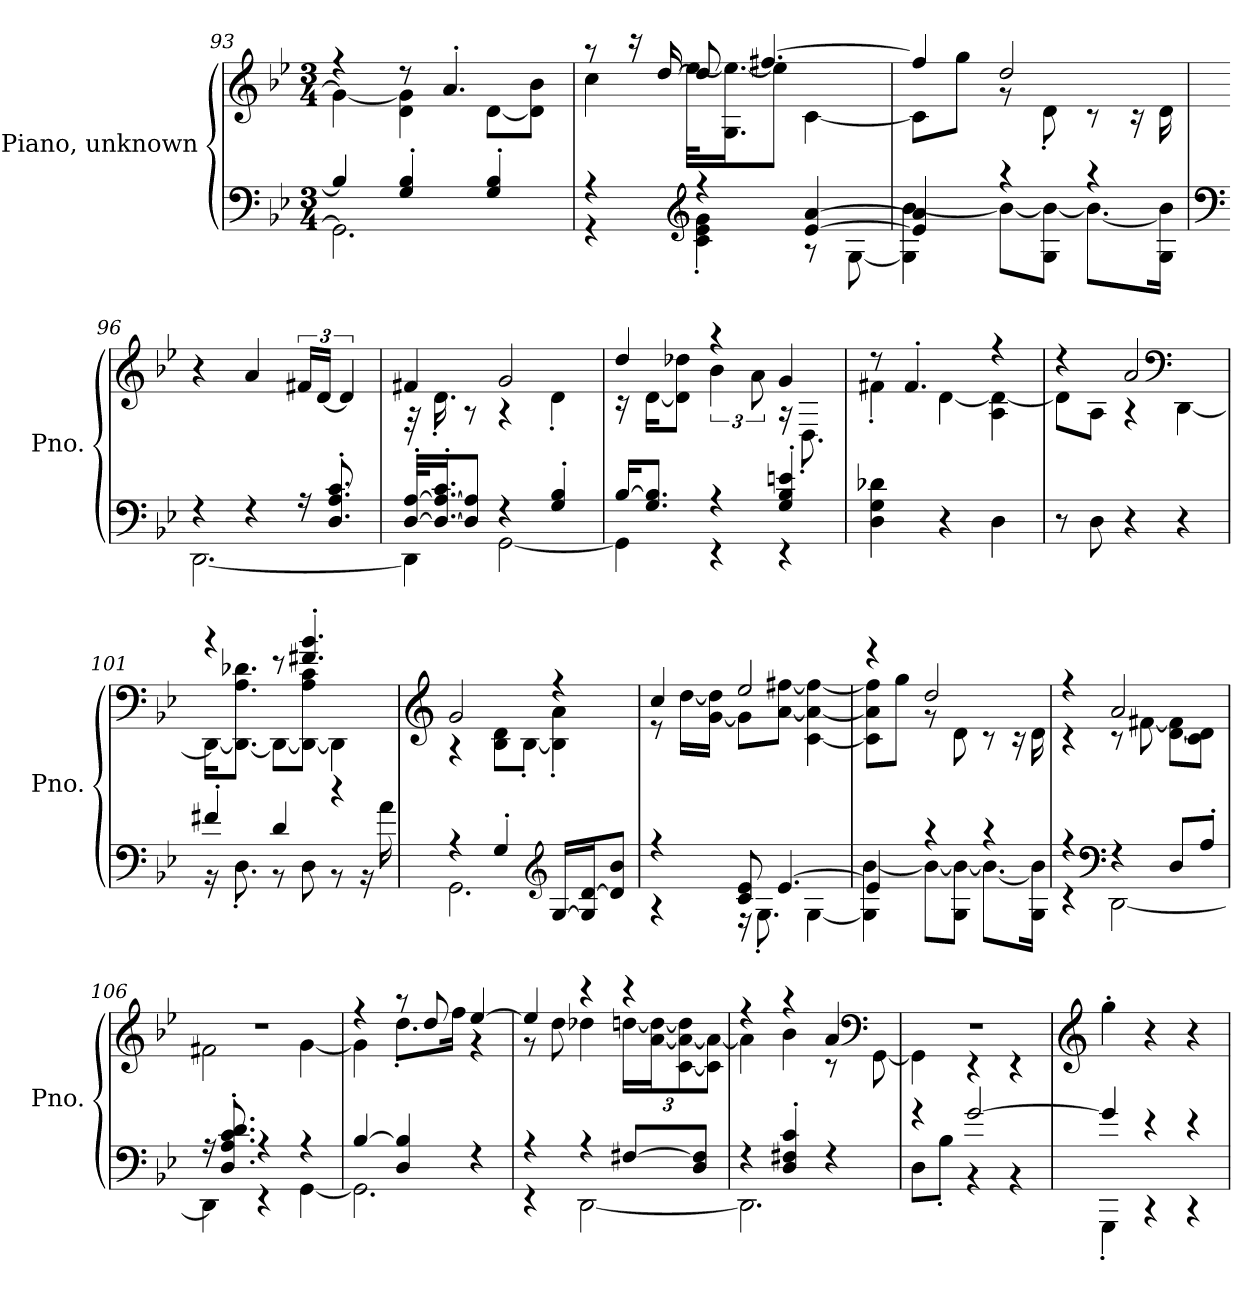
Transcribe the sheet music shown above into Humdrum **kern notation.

**kern	**kern
*part1	*part1
*staff2	*staff1
*I"Piano, unknown	*
*I'Pno.	*
*clefF4	*clefG2
*k[b-e-]	*k[b-e-]
*M3/4	*M3/4
=93	=93
*^	*^
4B-/]	2.GG\]	4r	4g\_
4G/' 4B-/'	.	8r	4d\ 4g\]
.	.	4.a'/	.
4G/' 4B-/'	.	.	[8d\L
.	.	.	8d\] 8b-\J
=94	=94	=94	=94
4r	4r	8r	4cc\
.	.	16r	.
.	.	[16dd/	.
*clefG2	*	*	*
4r	4c\' 4e-\' 4g\'	8dd/]	[32ee-\KLL
.	.	.	16.G\ 16.ee-\_J
.	.	[4.ff#X/	8ee-\J]
[4e-/ [4a/	8r	.	[4c\
.	[8G\	.	.
!!LO:LB:g=z	!!
=95	=95	=95	=95
4e-/] 4a/]	4G\] [4b-\	4ff#/]	8c\L]
.	.	.	8gg\J
4r	8b-\L_	2dd/	8r
.	8G\ 8b-\_J	.	8d'\
4r	8.b-\L_	.	8r
.	.	.	16r
.	16G\ 16b-\]Jk	.	16d\
*	*	*v	*v
=96	=96	=96
*clefF4	*	*
4r	[2.DD\	4r
4r	.	4a/
16r	.	24f#X/LL
.	.	[24d/JJ
8.D/' 8.A/' 8.c/'	.	.
.	.	6d/]
=97	=97	=97
*	*	*^
[32D/' [32A/'KLL	4DD\]	4f#X/	32r
16.D/_' 16.A/_' 16.c/'J	.	.	16.d'\
8D/] 8A/]J	.	.	8r
4r	[2GG\	2g/	4r
4G/' 4B-/'	.	.	4d'\
=98	=98	=98	=98
[16B-/KL	4GG\]	4dd/	16r
8.G/ 8.B-/]J	.	.	[16d\KL
.	.	.	8d\] 8dd-X\J
4r	4r	4r	6b-\
.	.	.	12a\
4G/' 4B-/' 4en/'	4r	4g/	16r
.	.	.	8.D'\
*v	*v	*	*
=99	=99	=99
4D\ 4G\ 4d-X\	8r	4f#X'\
.	4.f#'/	.
4r	.	[4d\
4D\	4r	4A\ 4d\_
!!LO:PB:g=z	!!
=100	=100	=100
8r	4r	8d\L]
8D\	.	8A\J
4r	2a/	4r
*	*clefF4	*
4r	.	[4DD\
=101	=101	=101
*^	*	*
4f#X'/	16r	4r	16DD\KL_
.	8.D'\	.	8.DD\_ 8.A\ 8.d-X\J
4d/	8r	8r	8DD\L_
.	8D\	4.f#X/' 4.b-/'	8DD\_ 8A\ 8c\J
4r	8r	.	4DD\]
.	16r	.	.
.	16a\	.	.
=102	=102	=102	=102
*	*	*clefG2	*
4r	2.GG\	2g/	4r
4G'/	.	.	8B-\ 8d\L
.	.	.	[8B-'\J
*clefG2	*	*	*
[16G/LL	.	4r	4B-\]' 4a\'
16G/] [16d/J	.	.	.
8d/] 8b-/J	.	.	.
=103	=103	=103	=103
4r	4r	4cc/	8r
.	.	.	[16dd\LL
.	.	.	[16g\ 16dd\]JJ
8c/ 8e-/	16r	2ee-/	8g\L]
.	8.G'\	.	.
[4.e-/	.	.	[8a\ [8ff#X\J
.	[4G\	.	[4c\ 4a\_ 4ff#\_
!!LO:LB:g=z	!!
=104	=104	=104	=104
4e-/]	4G\] [4b-\	4r	8c\] 8a\] 8ff#\]L
.	.	.	8gg\J
4r	8b-\L_	2dd/	8r
.	8G\ 8b-\_J	.	8d\
4r	8.b-\L_	.	8r
.	.	.	16r
.	16G\ 16b-\]Jk	.	16d\
=105	=105	=105	=105
4r	4r	4r	4r
*clefF4	*	*	*
4r	[2DD\	2a/	8r
.	.	.	[8f#X\
8D/L	.	.	[8d\ 8f#\]L
8A'/J	.	.	8c\ 8d\]J
=106	=106	=106	=106
16r	4DD\]	2.r	2f#X\
8.D/' 8.A/' 8.c/' 8.d/'	.	.	.
4r	4r	.	.
4r	[4GG\	.	[4g\
=107	=107	=107	=107
[4B-/	2.GG\]	4r	4g\]
4D/ 4B-/]	.	8r	8.dd'\L
.	.	8dd/	.
.	.	.	16ff\Jk
4r	.	[4ee-/	4r
=108	=108	=108	=108
4r	4r	4ee-/]	8r
.	.	.	8dd\
4r	[2DD\	4r	4dd-X\
*	*	*	*Xbrackettup
[8F#X/L	.	4r	[24ddn\LL
.	.	.	[24a\ 24dd\_J
.	.	.	[12c\ 12a\_ 12dd\]
8D/ 8F#/]J	.	.	.
.	.	.	12c\] 12a\_J
!!LO:LB:g=z	!!
=109	=109	=109	=109
4r	2.DD\]	4r	4a\]
4D/' 4F#X/' 4c/'	.	4r	4b-\
4r	.	4a/	8r
*	*	*clefF4	*
.	.	.	[8GG\
=110	=110	=110	=110
4r	8D\L	2.r	4GG\]
.	8B-'\J	.	.
[2g/	4r	.	4r
.	4r	.	4r
*	*	*v	*v
=111	=111	=111
*	*	*clefG2
4g/]	4GGG'\	4gg'\
4r	4r	4r
4r	4r	4r
*v	*v	*
=	=
*-	*-
